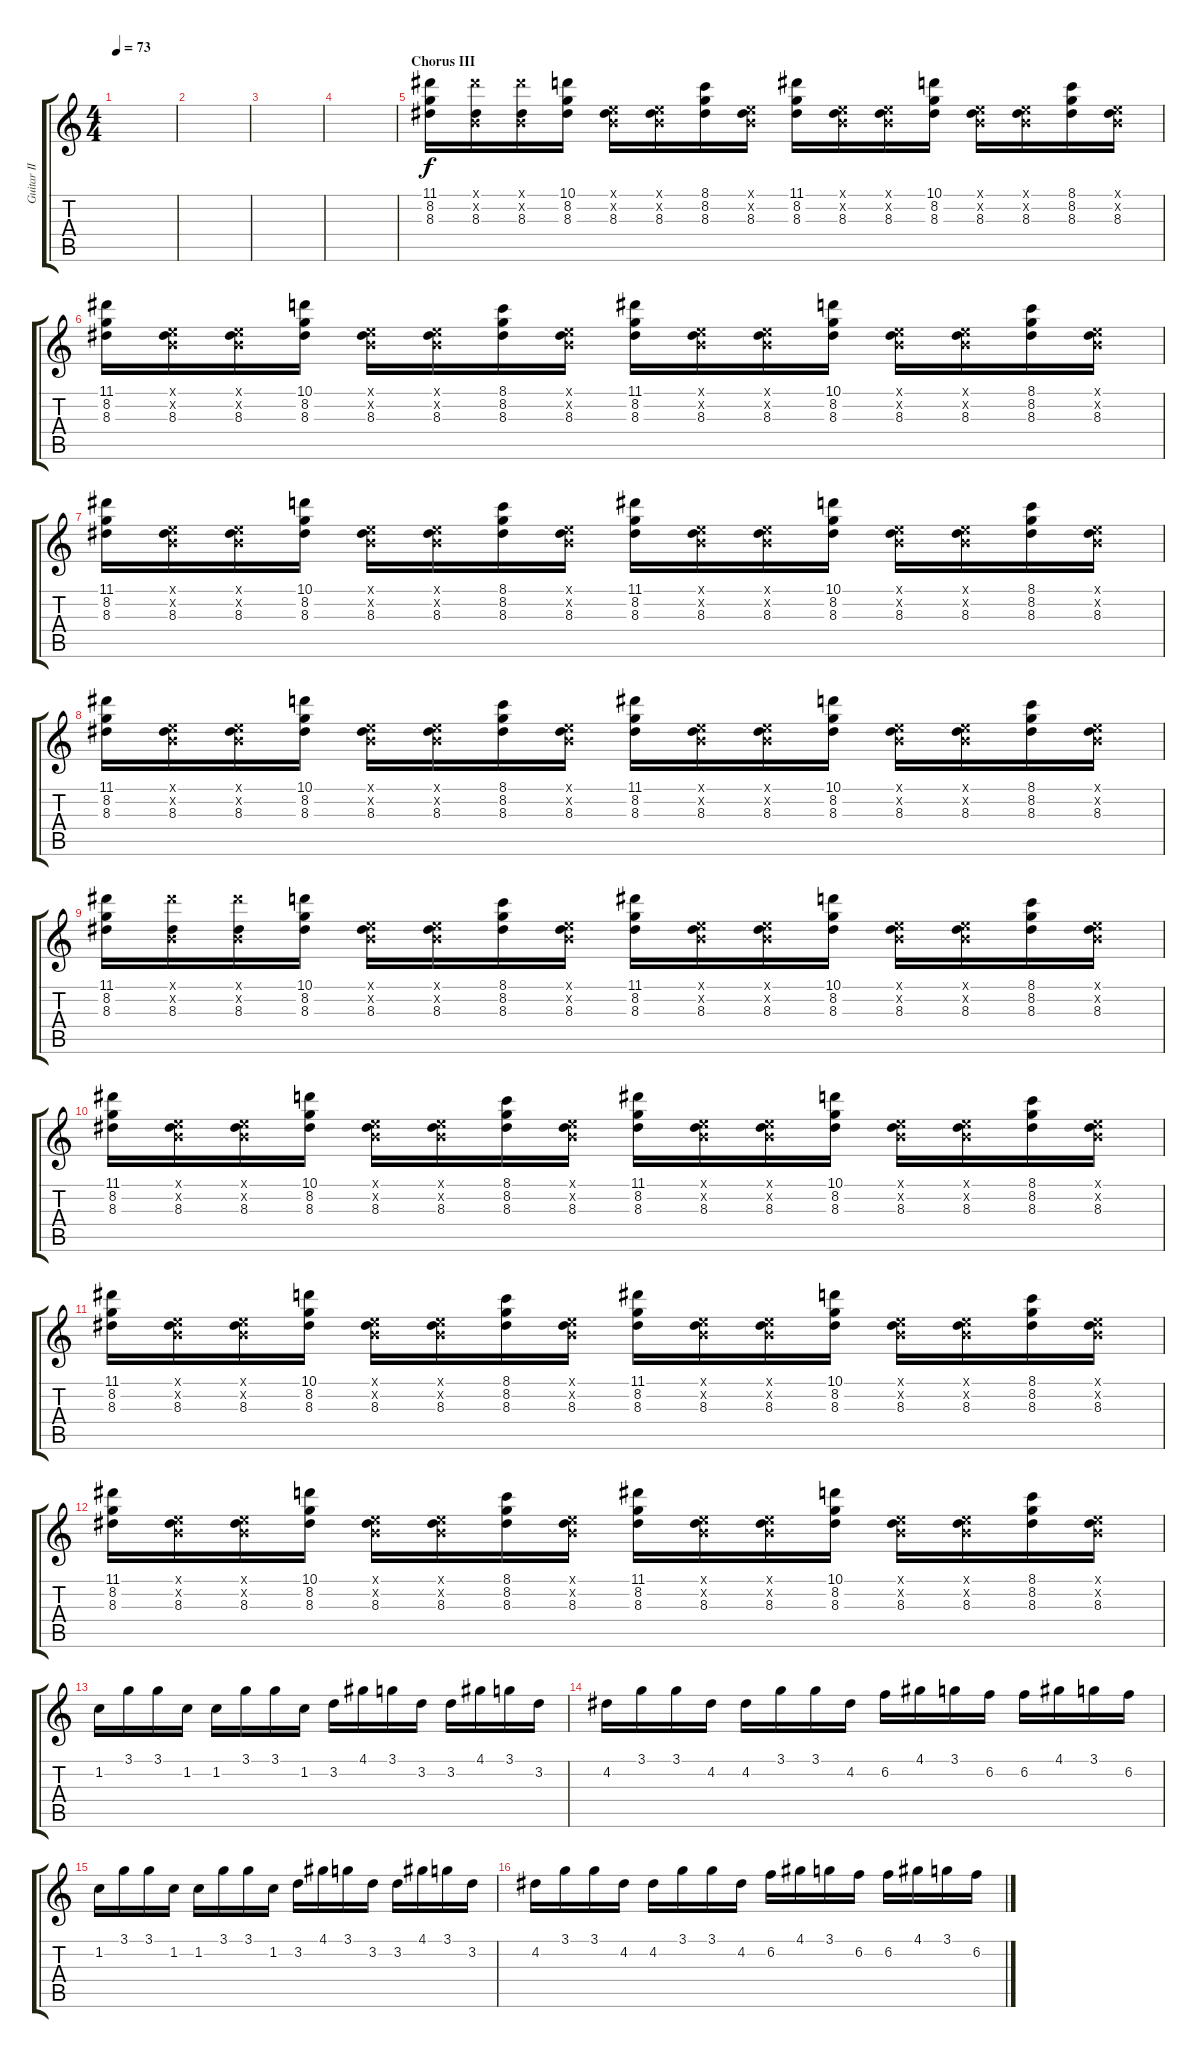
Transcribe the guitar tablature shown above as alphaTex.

\track ("Guitar II" "Guitar II") {instrument overdrivenguitar}
\staff {score tabs}
\tuning (E4 B3 G3 D3 A2 E2) {hide}
\ts (4 4)
\tempo 73
\clef g2
\ks c
|
|
|
|
\section ("" "Chorus III")
(11.1 8.2 8.3).16{volume 15 instrument overdrivenguitar} (11.1{x} 0.2{x} 8.3).16 (11.1{x} 0.2{x} 8.3).16 (10.1 8.2 8.3).16 (0.1{x} 0.2{x} 8.3).16 (0.1{x} 0.2{x} 8.3).16 (8.1 8.2 8.3).16 (0.1{x} 0.2{x} 8.3).16 (11.1 8.2 8.3).16 (0.1{x} 0.2{x} 8.3).16 (0.1{x} 0.2{x} 8.3).16 (10.1 8.2 8.3).16 (0.1{x} 0.2{x} 8.3).16 (0.1{x} 0.2{x} 8.3).16 (8.1 8.2 8.3).16 (0.1{x} 0.2{x} 8.3).16 |
(11.1 8.2 8.3).16 (0.1{x} 0.2{x} 8.3).16 (0.1{x} 0.2{x} 8.3).16 (10.1 8.2 8.3).16 (0.1{x} 0.2{x} 8.3).16 (0.1{x} 0.2{x} 8.3).16 (8.1 8.2 8.3).16 (0.1{x} 0.2{x} 8.3).16 (11.1 8.2 8.3).16 (0.1{x} 0.2{x} 8.3).16 (0.1{x} 0.2{x} 8.3).16 (10.1 8.2 8.3).16 (0.1{x} 0.2{x} 8.3).16 (0.1{x} 0.2{x} 8.3).16 (8.1 8.2 8.3).16 (0.1{x} 0.2{x} 8.3).16 |
(11.1 8.2 8.3).16 (0.1{x} 0.2{x} 8.3).16 (0.1{x} 0.2{x} 8.3).16 (10.1 8.2 8.3).16 (0.1{x} 0.2{x} 8.3).16 (0.1{x} 0.2{x} 8.3).16 (8.1 8.2 8.3).16 (0.1{x} 0.2{x} 8.3).16 (11.1 8.2 8.3).16 (0.1{x} 0.2{x} 8.3).16 (0.1{x} 0.2{x} 8.3).16 (10.1 8.2 8.3).16 (0.1{x} 0.2{x} 8.3).16 (0.1{x} 0.2{x} 8.3).16 (8.1 8.2 8.3).16 (0.1{x} 0.2{x} 8.3).16 |
(11.1 8.2 8.3).16 (0.1{x} 0.2{x} 8.3).16 (0.1{x} 0.2{x} 8.3).16 (10.1 8.2 8.3).16 (0.1{x} 0.2{x} 8.3).16 (0.1{x} 0.2{x} 8.3).16 (8.1 8.2 8.3).16 (0.1{x} 0.2{x} 8.3).16 (11.1 8.2 8.3).16 (0.1{x} 0.2{x} 8.3).16 (0.1{x} 0.2{x} 8.3).16 (10.1 8.2 8.3).16 (0.1{x} 0.2{x} 8.3).16 (0.1{x} 0.2{x} 8.3).16 (8.1 8.2 8.3).16 (0.1{x} 0.2{x} 8.3).16 |
(11.1 8.2 8.3).16 (11.1{x} 0.2{x} 8.3).16 (11.1{x} 0.2{x} 8.3).16 (10.1 8.2 8.3).16 (0.1{x} 0.2{x} 8.3).16 (0.1{x} 0.2{x} 8.3).16 (8.1 8.2 8.3).16 (0.1{x} 0.2{x} 8.3).16 (11.1 8.2 8.3).16 (0.1{x} 0.2{x} 8.3).16 (0.1{x} 0.2{x} 8.3).16 (10.1 8.2 8.3).16 (0.1{x} 0.2{x} 8.3).16 (0.1{x} 0.2{x} 8.3).16 (8.1 8.2 8.3).16 (0.1{x} 0.2{x} 8.3).16 |
(11.1 8.2 8.3).16 (0.1{x} 0.2{x} 8.3).16 (0.1{x} 0.2{x} 8.3).16 (10.1 8.2 8.3).16 (0.1{x} 0.2{x} 8.3).16 (0.1{x} 0.2{x} 8.3).16 (8.1 8.2 8.3).16 (0.1{x} 0.2{x} 8.3).16 (11.1 8.2 8.3).16 (0.1{x} 0.2{x} 8.3).16 (0.1{x} 0.2{x} 8.3).16 (10.1 8.2 8.3).16 (0.1{x} 0.2{x} 8.3).16 (0.1{x} 0.2{x} 8.3).16 (8.1 8.2 8.3).16 (0.1{x} 0.2{x} 8.3).16 |
(11.1 8.2 8.3).16 (0.1{x} 0.2{x} 8.3).16 (0.1{x} 0.2{x} 8.3).16 (10.1 8.2 8.3).16 (0.1{x} 0.2{x} 8.3).16 (0.1{x} 0.2{x} 8.3).16 (8.1 8.2 8.3).16 (0.1{x} 0.2{x} 8.3).16 (11.1 8.2 8.3).16 (0.1{x} 0.2{x} 8.3).16 (0.1{x} 0.2{x} 8.3).16 (10.1 8.2 8.3).16 (0.1{x} 0.2{x} 8.3).16 (0.1{x} 0.2{x} 8.3).16 (8.1 8.2 8.3).16 (0.1{x} 0.2{x} 8.3).16 |
(11.1 8.2 8.3).16 (0.1{x} 0.2{x} 8.3).16 (0.1{x} 0.2{x} 8.3).16 (10.1 8.2 8.3).16 (0.1{x} 0.2{x} 8.3).16 (0.1{x} 0.2{x} 8.3).16 (8.1 8.2 8.3).16 (0.1{x} 0.2{x} 8.3).16 (11.1 8.2 8.3).16 (0.1{x} 0.2{x} 8.3).16 (0.1{x} 0.2{x} 8.3).16 (10.1 8.2 8.3).16 (0.1{x} 0.2{x} 8.3).16 (0.1{x} 0.2{x} 8.3).16 (8.1 8.2 8.3).16 (0.1{x} 0.2{x} 8.3).16 |
1.2.16{instrument clavinet} 3.1.16 3.1.16 1.2.16 1.2.16 3.1.16 3.1.16 1.2.16 3.2.16 4.1.16 3.1.16 3.2.16 3.2.16 4.1.16 3.1.16 3.2.16 |
4.2.16 3.1.16 3.1.16 4.2.16 4.2.16 3.1.16 3.1.16 4.2.16 6.2.16 4.1.16 3.1.16 6.2.16 6.2.16 4.1.16 3.1.16 6.2.16 |
1.2.16 3.1.16 3.1.16 1.2.16 1.2.16 3.1.16 3.1.16 1.2.16 3.2.16 4.1.16 3.1.16 3.2.16 3.2.16 4.1.16 3.1.16 3.2.16 |
4.2.16 3.1.16 3.1.16 4.2.16 4.2.16 3.1.16 3.1.16 4.2.16 6.2.16 4.1.16 3.1.16 6.2.16 6.2.16 4.1.16 3.1.16 6.2.16
